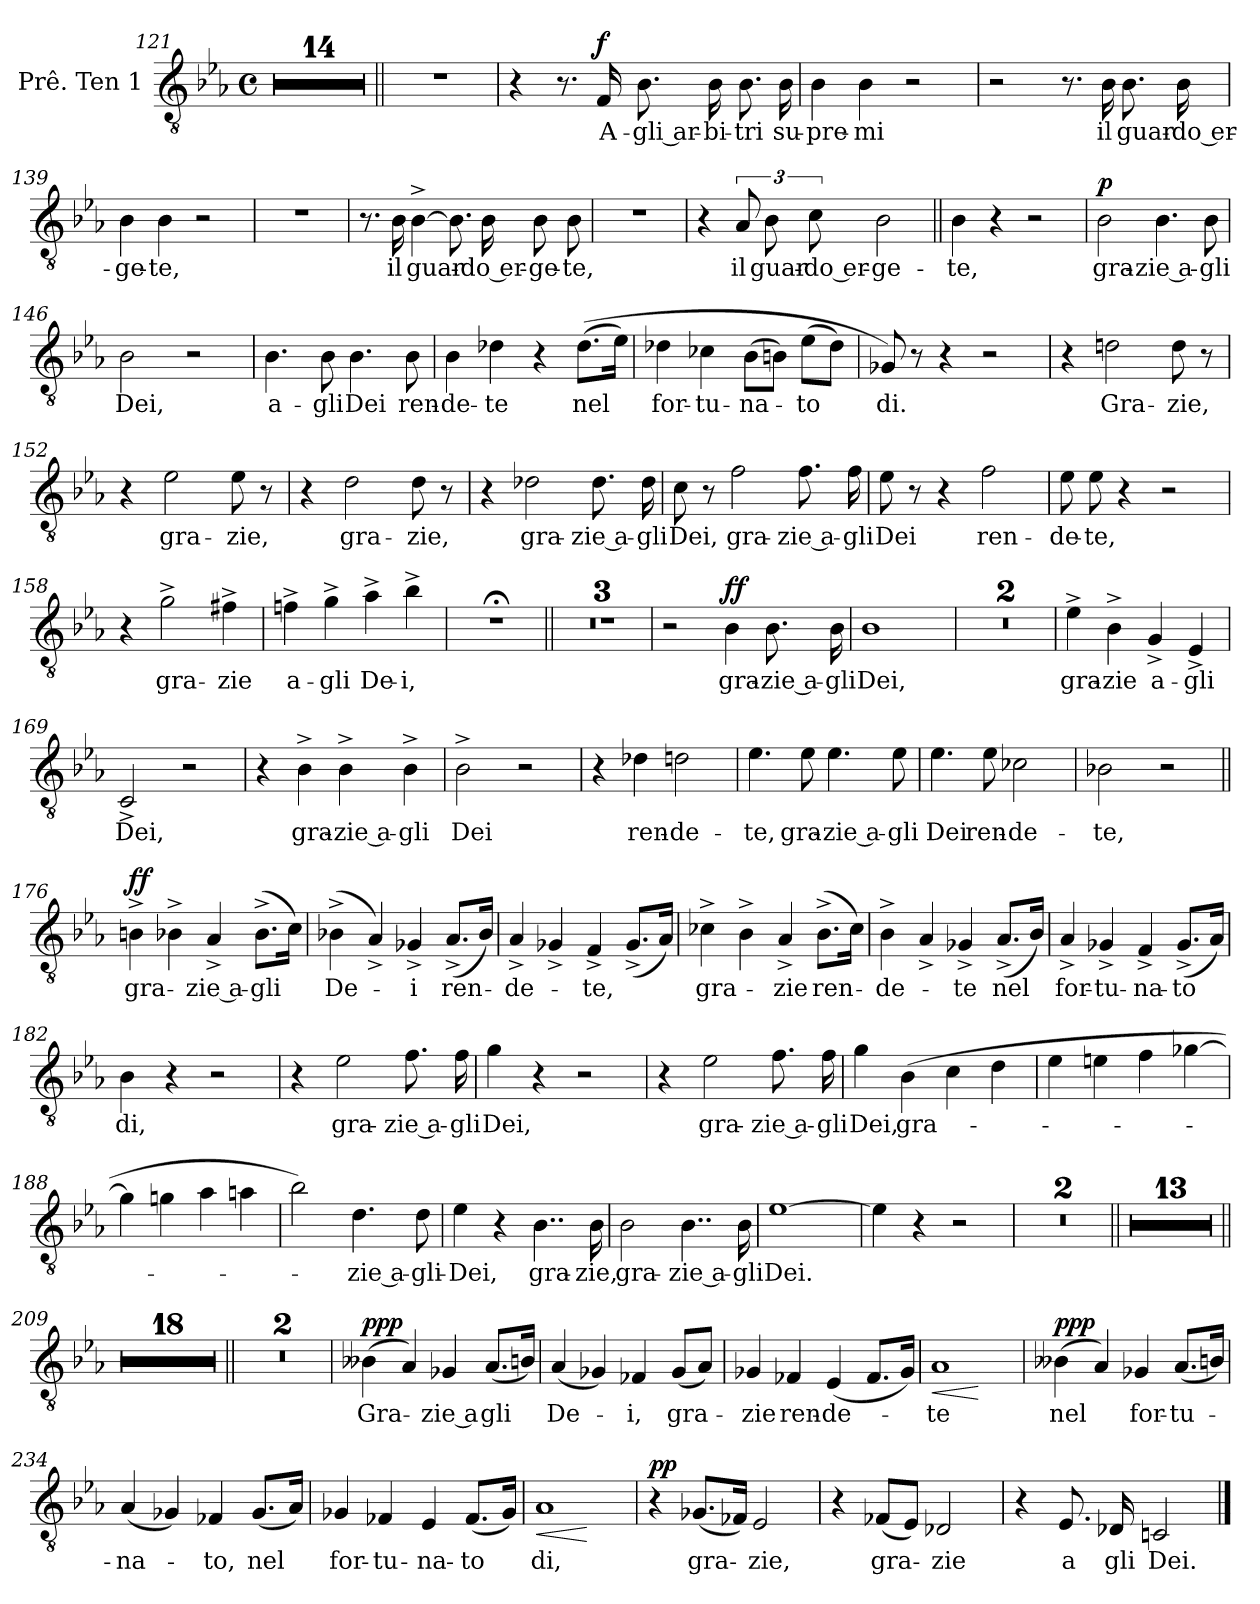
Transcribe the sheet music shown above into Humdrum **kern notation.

**kern	**text	**dynam
*part1	*part1	*part1
*staff1	*staff1	*staff1
*I"Prê. Ten 1	*	*
*I'Prê. T1	*	*
*clefGv2	*	*
*k[b-e-a-]	*	*
*M4/4	*	*
*met(c)	*	*
=121	=121	=121
1r	.	.
!!LO:LB:g=z
=122	=122	=122
1r	.	.
=123	=123	=123
1r	.	.
=124	=124	=124
1r	.	.
!!LO:LB:g=z
=125	=125	=125
1r	.	.
=126	=126	=126
1r	.	.
=127	=127	=127
1r	.	.
!!LO:LB:g=z
=128	=128	=128
1r	.	.
=129	=129	=129
1r	.	.
=130	=130	=130
1r	.	.
!!LO:LB:g=z
=131	=131	=131
1r	.	.
=132	=132	=132
1r	.	.
=133	=133	=133
1r	.	.
=134	=134	=134
1r	.	.
!!LO:PB:g=z
=135||	=135||	=135||
1r	.	.
=136	=136	=136
4r	.	.
8.r	.	.
!	!LO:LY:b:color=#0055FF	!LO:DY:a
16F/	A-	f
!	!LO:LY:b:color=#0055FF	!
8.B-\	gli ar-	.
!	!LO:LY:b:color=#0055FF	!
16B-\	-bi-	.
!	!LO:LY:b:color=#0055FF	!
8.B-\	-tri	.
!	!LO:LY:b:color=#0055FF	!
16B-\	su-	.
=137	=137	=137
!	!LO:LY:b:color=#0055FF	!
4B-\	-pre-	.
!	!LO:LY:b:color=#0055FF	!
4B-\	-mi	.
2r	.	.
!!LO:PB:g=z
=138	=138	=138
2r	.	.
8.r	.	.
!	!LO:LY:b:color=#0055FF	!
16B-\	il	.
!	!LO:LY:b:color=#0055FF	!
8.B-\	guar-	.
!	!LO:LY:b:color=#0055FF	!
16B-\	do er-	.
=139	=139	=139
!	!LO:LY:b:color=#0055FF	!
4B-\	-ge-	.
!	!LO:LY:b:color=#0055FF	!
4B-\	-te,	.
2r	.	.
=140	=140	=140
1r	.	.
=141	=141	=141
8.r	.	.
!	!LO:LY:b:color=#0055FF	!
16B-\	il	.
!	!LO:LY:b:color=#0055FF	!
[4B-^\	guar-	.
8.B-\]	.	.
!	!LO:LY:b:color=#0055FF	!
16B-\	do er-	.
!	!LO:LY:b:color=#0055FF	!
8B-\	-ge-	.
!	!LO:LY:b:color=#0055FF	!
8B-\	-te,	.
!!LO:PB:g=z
=142	=142	=142
1r	.	.
=143	=143	=143
4r	.	.
!	!LO:LY:b:color=#0055FF	!
12A-/	il	.
!	!LO:LY:b:color=#0055FF	!
12B-\	guar-	.
!	!LO:LY:b:color=#0055FF	!
12c\	do er-	.
!	!LO:LY:b:color=#0055FF	!
2B-\	-ge-	.
=144||	=144||	=144||
!	!LO:LY:b:color=#0055FF	!
4B-\	-te,	.
4r	.	.
2r	.	.
!!LO:PB:g=z
=145	=145	=145
!	!LO:LY:b:color=#0055FF	!LO:DY:a
2B-\	gra-	p
!	!LO:LY:b:color=#0055FF	!
4.B-\	zie a-	.
!	!LO:LY:b:color=#0055FF	!
8B-\	-gli	.
=146	=146	=146
!	!LO:LY:b:color=#0055FF	!
2B-\	Dei,	.
2r	.	.
=147	=147	=147
!	!LO:LY:b:color=#0055FF	!
4.B-\	a-	.
!	!LO:LY:b:color=#0055FF	!
8B-\	-gli	.
!	!LO:LY:b:color=#0055FF	!
4.B-\	Dei	.
!	!LO:LY:b:color=#0055FF	!
8B-\	ren-	.
!!LO:LB:g=z
=148	=148	=148
!	!LO:LY:b:color=#0055FF	!
4B-\	-de-	.
!	!LO:LY:b:color=#0055FF	!
4d-X\	-te	.
4r	.	.
!	!LO:LY:b:color=#0055FF	!
(>(>8.d-\L	nel	.
16e-\Jk)	.	.
=149	=149	=149
!	!LO:LY:b:color=#0055FF	!
4d-X\	for-	.
!	!LO:LY:b:color=#0055FF	!
4c-X\	-tu-	.
!	!LO:LY:b:color=#0055FF	!
(>8B-\L	-na-	.
8Bn\J)	.	.
!	!LO:LY:b:color=#0055FF	!
(>8e-\L	-to	.
8d-\J)	.	.
=150	=150	=150
!	!LO:LY:b:color=#0055FF	!
8G-X/)	di.	.
8r	.	.
4r	.	.
2r	.	.
!!LO:PB:g=z
=151	=151	=151
4r	.	.
!	!LO:LY:b:color=#0055FF	!
2dn\	Gra-	.
!	!LO:LY:b:color=#0055FF	!
8d\	-zie,	.
8r	.	.
=152	=152	=152
4r	.	.
!	!LO:LY:b:color=#0055FF	!
2e-\	gra-	.
!	!LO:LY:b:color=#0055FF	!
8e-\	-zie,	.
8r	.	.
=153	=153	=153
4r	.	.
!	!LO:LY:b:color=#0055FF	!
2d\	gra-	.
!	!LO:LY:b:color=#0055FF	!
8d\	-zie,	.
8r	.	.
=154	=154	=154
4r	.	.
!	!LO:LY:b:color=#0055FF	!
2d-X\	gra-	.
!	!LO:LY:b:color=#0055FF	!
8.d-\	zie a-	.
!	!LO:LY:b:color=#0055FF	!
16d-\	-gli	.
!!LO:PB:g=z
=155	=155	=155
!	!LO:LY:b:color=#0055FF	!
8c\	Dei,	.
8r	.	.
!	!LO:LY:b:color=#0055FF	!
2f\	gra-	.
!	!LO:LY:b:color=#0055FF	!
8.f\	zie a-	.
!	!LO:LY:b:color=#0055FF	!
16f\	-gli	.
=156	=156	=156
!	!LO:LY:b:color=#0055FF	!
8e-\	Dei	.
8r	.	.
4r	.	.
!	!LO:LY:b:color=#0055FF	!
2f\	ren-	.
=157	=157	=157
!	!LO:LY:b:color=#0055FF	!
8e-\	-de-	.
!	!LO:LY:b:color=#0055FF	!
8e-\	-te,	.
4r	.	.
2r	.	.
=158	=158	=158
4r	.	.
!	!LO:LY:b:color=#0055FF	!
2g^\	gra-	.
!	!LO:LY:b:color=#0055FF	!
4f#X^\	-zie	.
=159	=159	=159
!	!LO:LY:b:color=#0055FF	!
4fn^\	a-	.
!	!LO:LY:b:color=#0055FF	!
4g^\	-gli	.
!	!LO:LY:b:color=#0055FF	!
4a-^\	De-	.
!	!LO:LY:b:color=#0055FF	!
4b-^\	-i,	.
=160	=160	=160
1r;<	.	.
!!LO:PB:g=z
=161||	=161||	=161||
1r	.	.
=162	=162	=162
1r	.	.
=163	=163	=163
1r	.	.
=164	=164	=164
2r	.	.
!	!LO:LY:b:color=#0055FF	!LO:DY:a
4B-\	gra-	ff
!	!LO:LY:b:color=#0055FF	!
8.B-\	zie a-	.
!	!LO:LY:b:color=#0055FF	!
16B-\	-gli	.
!!LO:PB:g=z
=165	=165	=165
!	!LO:LY:b:color=#0055FF	!
1B-	Dei,	.
=166	=166	=166
1r	.	.
=167	=167	=167
1r	.	.
=168	=168	=168
!	!LO:LY:b:color=#0055FF	!
4e-^\	gra-	.
!	!LO:LY:b:color=#0055FF	!
4B-^\	-zie	.
!	!LO:LY:b:color=#0055FF	!
4G^/	a-	.
!	!LO:LY:b:color=#0055FF	!
4E-^/	-gli	.
!!LO:PB:g=z
=169	=169	=169
!	!LO:LY:b:color=#0055FF	!
2C^/	Dei,	.
2r	.	.
=170	=170	=170
4r	.	.
!	!LO:LY:b:color=#0055FF	!
4B-^\	gra-	.
!	!LO:LY:b:color=#0055FF	!
4B-^\	zie a-	.
!	!LO:LY:b:color=#0055FF	!
4B-^\	-gli	.
=171	=171	=171
!	!LO:LY:b:color=#0055FF	!
2B-^\	Dei	.
2r	.	.
=172	=172	=172
4r	.	.
!	!LO:LY:b:color=#0055FF	!
4d-X\	ren-	.
!	!LO:LY:b:color=#0055FF	!
2dn\	-de-	.
!!LO:PB:g=z
=173	=173	=173
!	!LO:LY:b:color=#0055FF	!
4.e-\	-te,	.
!	!LO:LY:b:color=#0055FF	!
8e-\	gra-	.
!	!LO:LY:b:color=#0055FF	!
4.e-\	zie a-	.
!	!LO:LY:b:color=#0055FF	!
8e-\	-gli	.
=174	=174	=174
!	!LO:LY:b:color=#0055FF	!
4.e-\	Dei	.
!	!LO:LY:b:color=#0055FF	!
8e-\	ren-	.
!	!LO:LY:b:color=#0055FF	!
2c-X\	-de-	.
=175	=175	=175
!	!LO:LY:b:color=#0055FF	!
2B-X\	-te,	.
2r	.	.
!!LO:PB:g=z
=176||	=176||	=176||
!	!LO:LY:b:color=#0055FF	!LO:DY:a
4Bn^\	gra-	ff
4B-X^\	.	.
!	!LO:LY:b:color=#0055FF	!
4A-^/	zie a-	.
!	!LO:LY:b:color=#0055FF	!
(>8.B-^\L	-gli	.
16c\Jk)	.	.
=177	=177	=177
!	!LO:LY:b:color=#0055FF	!
(>4B-X^\	De-	.
4A-^/)	.	.
!	!LO:LY:b:color=#0055FF	!
4G-X^/	-i	.
!	!LO:LY:b:color=#0055FF	!
(<8.A-^/L	ren-	.
16B-/Jk)	.	.
=178	=178	=178
!	!LO:LY:b:color=#0055FF	!
4A-^/	-de-	.
4G-X^/	.	.
!	!LO:LY:b:color=#0055FF	!
4F^/	-te,	.
(<8.G-^/L	.	.
16A-/Jk)	.	.
=179	=179	=179
!	!LO:LY:b:color=#0055FF	!
4c-X^\	gra-	.
4B-^\	.	.
!	!LO:LY:b:color=#0055FF	!
4A-^/	-zie	.
!	!LO:LY:b:color=#0055FF	!
(>8.B-^\L	ren-	.
16c-\Jk)	.	.
!!LO:PB:g=z
=180	=180	=180
!	!LO:LY:b:color=#0055FF	!
4B-^\	-de-	.
4A-^/	.	.
!	!LO:LY:b:color=#0055FF	!
4G-X^/	-te	.
!	!LO:LY:b:color=#0055FF	!
(<8.A-^/L	nel	.
16B-/Jk)	.	.
=181	=181	=181
!	!LO:LY:b:color=#0055FF	!
4A-^/	for-	.
!	!LO:LY:b:color=#0055FF	!
4G-X^/	-tu-	.
!	!LO:LY:b:color=#0055FF	!
4F^/	-na-	.
!	!LO:LY:b:color=#0055FF	!
(<8.G-^/L	-to	.
16A-/Jk)	.	.
=182	=182	=182
!	!LO:LY:b:color=#0055FF	!
4B-\	di,	.
4r	.	.
2r	.	.
=183	=183	=183
4r	.	.
!	!LO:LY:b:color=#0055FF	!
2e-\	gra-	.
!	!LO:LY:b:color=#0055FF	!
8.f\	zie a-	.
!	!LO:LY:b:color=#0055FF	!
16f\	-gli	.
!!LO:PB:g=z
=184	=184	=184
!	!LO:LY:b:color=#0055FF	!
4g\	Dei,	.
4r	.	.
2r	.	.
=185	=185	=185
4r	.	.
!	!LO:LY:b:color=#0055FF	!
2e-\	gra-	.
!	!LO:LY:b:color=#0055FF	!
8.f\	zie a-	.
!	!LO:LY:b:color=#0055FF	!
16f\	-gli	.
=186	=186	=186
!	!LO:LY:b:color=#0055FF	!
4g\	Dei,	.
!	!LO:LY:b:color=#0055FF	!
(>4B-\	gra-	.
4c\	.	.
4d\	.	.
!!LO:PB:g=z
=187	=187	=187
4e-\	.	.
4en\	.	.
4f\	.	.
[4g-X\	.	.
=188	=188	=188
4g-\]	.	.
4gn\	.	.
4a-\	.	.
4an\	.	.
=189	=189	=189
2b-\)	.	.
!	!LO:LY:b:color=#0055FF	!
4.d\	-zie a-	.
!	!LO:LY:b:color=#0055FF	!
8d\	-gli-	.
!!LO:PB:g=z
=190	=190	=190
!	!LO:LY:b:color=#0055FF	!
4e-\	-Dei,	.
4r	.	.
!	!LO:LY:b:color=#0055FF	!
4..B-\	gra-	.
!	!LO:LY:b:color=#0055FF	!
16B-\	-zie,	.
=191	=191	=191
!	!LO:LY:b:color=#0055FF	!
2B-\	gra-	.
!	!LO:LY:b:color=#0055FF	!
4..B-\	zie a-	.
!	!LO:LY:b:color=#0055FF	!
16B-\	-gli	.
=192	=192	=192
!	!LO:LY:b:color=#0055FF	!
[1e-	Dei.	.
=193	=193	=193
4e-\]	.	.
4r	.	.
2r	.	.
!!LO:PB:g=z
=194	=194	=194
1r	.	.
=195	=195	=195
1r	.	.
=196||	=196||	=196||
1r	.	.
=197	=197	=197
1r	.	.
!!LO:LB:g=z
=198	=198	=198
1r	.	.
=199	=199	=199
1r	.	.
=200	=200	=200
1r	.	.
=201	=201	=201
1r	.	.
!!LO:LB:g=z
=202	=202	=202
1r	.	.
=203	=203	=203
1r	.	.
=204	=204	=204
1r	.	.
=205	=205	=205
1r	.	.
!!LO:LB:g=z
=206	=206	=206
1r	.	.
=207	=207	=207
1r	.	.
=208	=208	=208
1r	.	.
=209||	=209||	=209||
1r	.	.
!!LO:LB:g=z
=210	=210	=210
1r	.	.
=211	=211	=211
1r	.	.
=212	=212	=212
1r	.	.
!!LO:PB:g=z
=213	=213	=213
1r	.	.
=214	=214	=214
1r	.	.
=215	=215	=215
1r	.	.
=216	=216	=216
1r	.	.
!!LO:LB:g=z
=217	=217	=217
1r	.	.
=218	=218	=218
1r	.	.
=219	=219	=219
1r	.	.
=220	=220	=220
1r	.	.
!!LO:LB:g=z
=221	=221	=221
1r	.	.
=222	=222	=222
1r	.	.
=223	=223	=223
1r	.	.
=224	=224	=224
1r	.	.
!!LO:LB:g=z
=225	=225	=225
1r	.	.
=226	=226	=226
1r	.	.
=227||	=227||	=227||
1r	.	.
=228	=228	=228
1r	.	.
!!LO:PB:g=z
=229	=229	=229
!	!LO:LY:b:color=#0055FF	!LO:DY:a
(>4B--X\	Gra-	ppp
4A-/)	.	.
!	!LO:LY:b:color=#0055FF	!
4G-X/	-zie a	.
!	!LO:LY:b:color=#0055FF	!
(<8.A-/L	gli	.
16Bn/Jk)	.	.
=230	=230	=230
!	!LO:LY:b:color=#0055FF	!
(<4A-/	De-	.
4G-X/)	.	.
!	!LO:LY:b:color=#0055FF	!
4F-X/	-i,	.
!	!LO:LY:b:color=#0055FF	!
(<8G-/L	gra-	.
8A-/J)	.	.
=231	=231	=231
!	!LO:LY:b:color=#0055FF	!
4G-X/	-zie	.
!	!LO:LY:b:color=#0055FF	!
4F-X/	ren-	.
!	!LO:LY:b:color=#0055FF	!
(<4E-/	-de-	.
8.F-/L	.	.
16G-/Jk)	.	.
=232	=232	=232
!	!LO:LY:b:color=#0055FF	!LO:HP:b
1A-	-te	<
.	.	[
!!LO:PB:g=z
=233	=233	=233
!	!LO:LY:b:color=#0055FF	!LO:DY:a
(>4B--X\	nel	ppp
4A-/)	.	.
!	!LO:LY:b:color=#0055FF	!
4G-X/	for-	.
!	!LO:LY:b:color=#0055FF	!
(<8.A-/L	-tu-	.
16Bn/Jk)	.	.
=234	=234	=234
!	!LO:LY:b:color=#0055FF	!
(<4A-/	-na-	.
4G-X/)	.	.
!	!LO:LY:b:color=#0055FF	!
4F-X/	-to,	.
!	!LO:LY:b:color=#0055FF	!
(<8.G-/L	nel	.
16A-/Jk)	.	.
=235	=235	=235
!	!LO:LY:b:color=#0055FF	!
4G-X/	for-	.
!	!LO:LY:b:color=#0055FF	!
4F-X/	-tu-	.
!	!LO:LY:b:color=#0055FF	!
4E-/	-na-	.
!	!LO:LY:b:color=#0055FF	!
(<8.F-/L	-to	.
16G-/Jk)	.	.
=236	=236	=236
!	!LO:LY:b:color=#0055FF	!LO:HP:b
1A-	di,	<
.	.	[
!!LO:LB:g=z
=237	=237	=237
!	!	!LO:DY:a
4r	.	pp
!	!LO:LY:b:color=#0055FF	!
(<8.G-X/L	gra-	.
16F-X/Jk)	.	.
!	!LO:LY:b:color=#0055FF	!
2E-/	-zie,	.
=238	=238	=238
4r	.	.
!	!LO:LY:b:color=#0055FF	!
(<8F-X/L	gra-	.
8E-/J)	.	.
!	!LO:LY:b:color=#0055FF	!
2D-X/	-zie	.
=239	=239	=239
4r	.	.
!	!LO:LY:b:color=#0055FF	!
8.E-/	a	.
!	!LO:LY:b:color=#0055FF	!
16D-X/	gli	.
!	!LO:LY:b:color=#0055FF	!
2Cn/	Dei.	.
==	==	==
*-	*-	*-
